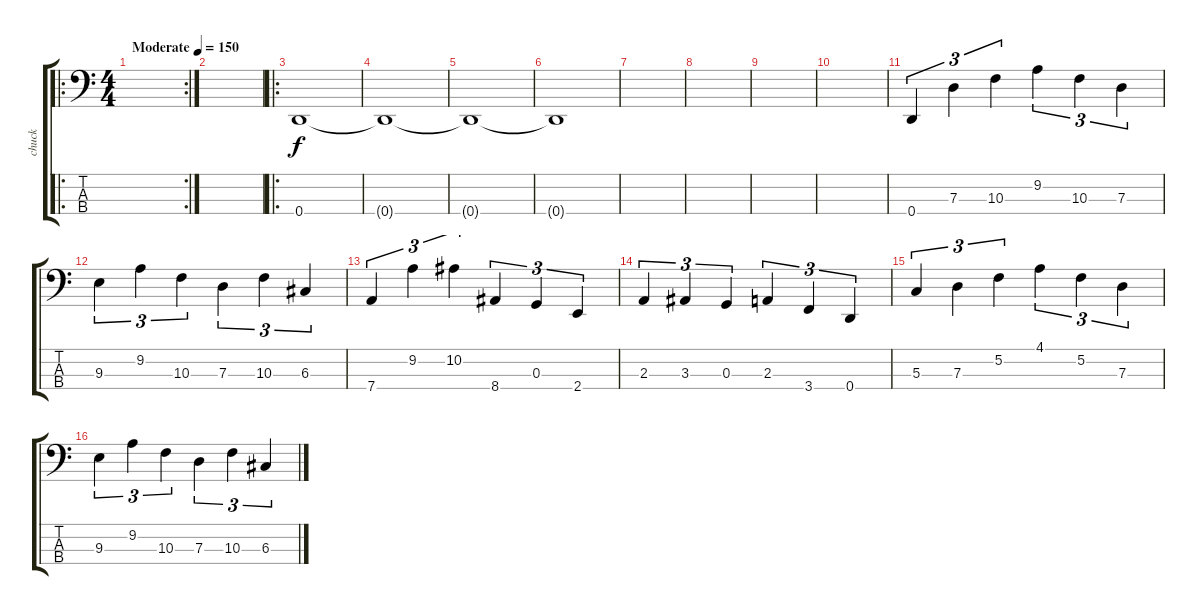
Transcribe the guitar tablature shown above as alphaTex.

\track ("chuck" "chuck") {instrument electricbasspick}
\staff {score tabs}
\tuning (F2 C2 G1 D1) {hide}
\ro
\rc 2
\ts (4 4)
\tempo (150 "Moderate")
\clef f4
\ks c
|
|
\ro
0.4.1 |
0.4{t}.1 |
0.4{t}.1 |
0.4{t}.1 |
|
|
|
|
0.4.4{tu (3 2)} 7.3.4{tu (3 2)} 10.3.4{tu (3 2)} 9.2.4{tu (3 2)} 10.3.4{tu (3 2)} 7.3.4{tu (3 2)} |
9.3.4{tu (3 2)} 9.2.4{tu (3 2)} 10.3.4{tu (3 2)} 7.3.4{tu (3 2)} 10.3.4{tu (3 2)} 6.3.4{tu (3 2)} |
7.4.4{tu (3 2)} 9.2.4{tu (3 2)} 10.2.4{tu (3 2)} 8.4.4{tu (3 2)} 0.3.4{tu (3 2)} 2.4.4{tu (3 2)} |
2.3.4{tu (3 2)} 3.3.4{tu (3 2)} 0.3.4{tu (3 2)} 2.3.4{tu (3 2)} 3.4.4{tu (3 2)} 0.4.4{tu (3 2)} |
5.3.4{tu (3 2)} 7.3.4{tu (3 2)} 5.2.4{tu (3 2)} 4.1.4{tu (3 2)} 5.2.4{tu (3 2)} 7.3.4{tu (3 2)} |
9.3.4{tu (3 2)} 9.2.4{tu (3 2)} 10.3.4{tu (3 2)} 7.3.4{tu (3 2)} 10.3.4{tu (3 2)} 6.3.4{tu (3 2)}
